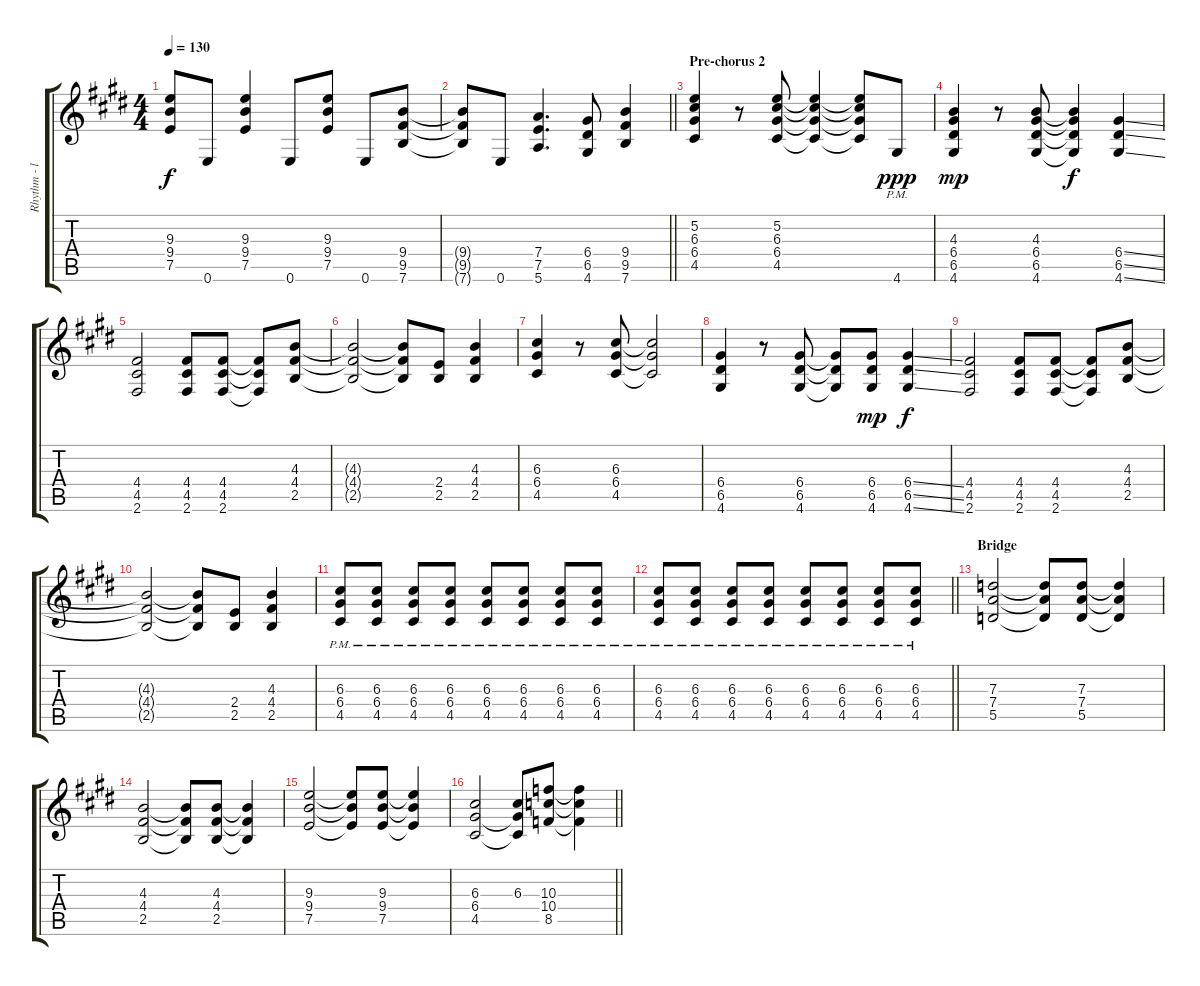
\track ("Rhythm - left" "Rhythm - l") {instrument overdrivenguitar}
\staff {score tabs}
\tuning (E4 B3 G3 D3 A2 E2) {hide}
\ts (4 4)
\tempo 130
\clef g2
\ks e
(9.3{t} 9.4{t} 7.5{t}).8{dy f} 0.6.8 (9.3 9.4 7.5).4 0.6.8 (9.3 9.4 7.5).8 0.6.8 (9.4 9.5 7.6).8 |
\barLineRight lightlight
\ks c#minor
(9.4{t} 9.5{t} 7.6{t}).8 0.6.8 (7.4 7.5 5.6).4{d} (6.4 6.5 4.6).8 (9.4 9.5 7.6).4 |
\section ("" "Pre-chorus 2")
\ks e
(5.2 6.3 6.4 4.5).4 r.8 (5.2 6.3 6.4 4.5).8 (5.2{t} 6.3{t} 6.4{t} 4.5{t}).4 (5.2{t} 6.3{t} 6.4{t} 4.5{t}).8 4.6{pm}.8{dy ppp} |
\ks c#minor
(4.3 6.4 6.5 4.6).4{dy mp} r.8 (4.3 6.4 6.5 4.6).8 (4.3{t} 6.4{t} 6.5{t} 4.6{t}).4{dy f} (6.4{ss} 6.5{ss} 4.6{ss}).4 |
\ks e
(4.4 4.5 2.6).2 (4.4 4.5 2.6).8 (4.4 4.5 2.6).8 (4.4{t} 4.5{t} 2.6{t}).8 (4.3 4.4 2.5).8 |
\ks c#minor
(4.3{t} 4.4{t} 2.5{t}).2 (4.3{t} 4.4{t} 2.5{t}).8 (2.4 2.5).8 (4.3 4.4 2.5).4 |
\ks e
(6.3 6.4 4.5).4 r.8 (6.3 6.4 4.5).8 (6.3{t} 6.4{t} 4.5{t}).2 |
\ks c#minor
(6.4 6.5 4.6).4 r.8 (6.4 6.5 4.6).8 (6.4{t} 6.5{t} 4.6{t}).8 (6.4 6.5 4.6).8{dy mp} (6.4{ss} 6.5{ss} 4.6{ss}).4{dy f} |
\ks e
(4.4 4.5 2.6).2 (4.4 4.5 2.6).8 (4.4 4.5 2.6).8 (4.4{t} 4.5{t} 2.6{t}).8 (4.3 4.4 2.5).8 |
\ks c#minor
(4.3{t} 4.4{t} 2.5{t}).2 (4.3{t} 4.4{t} 2.5{t}).8 (2.4 2.5).8 (4.3 4.4 2.5).4 |
\ks e
(6.3{pm} 6.4{pm} 4.5{pm}).8 (6.3{pm} 6.4{pm} 4.5{pm}).8 (6.3{pm} 6.4{pm} 4.5{pm}).8 (6.3{pm} 6.4{pm} 4.5{pm}).8 (6.3{pm} 6.4{pm} 4.5{pm}).8 (6.3{pm} 6.4{pm} 4.5{pm}).8 (6.3{pm} 6.4{pm} 4.5{pm}).8 (6.3{pm} 6.4{pm} 4.5{pm}).8 |
\barLineRight lightlight
\ks c#minor
(6.3{pm} 6.4{pm} 4.5{pm}).8 (6.3{pm} 6.4{pm} 4.5{pm}).8 (6.3{pm} 6.4{pm} 4.5{pm}).8 (6.3{pm} 6.4{pm} 4.5{pm}).8 (6.3{pm} 6.4{pm} 4.5{pm}).8 (6.3{pm} 6.4{pm} 4.5{pm}).8 (6.3{pm} 6.4{pm} 4.5{pm}).8 (6.3{pm} 6.4{pm} 4.5{pm}).8 |
\section ("" "Bridge")
\ks e
(7.3 7.4 5.5).2 (7.3{t} 7.4{t} 5.5{t}).8 (7.3 7.4 5.5).8 (7.3{t} 7.4{t} 5.5{t}).4 |
\ks c#minor
(4.3 4.4 2.5).2 (4.3{t} 4.4{t} 2.5{t}).8 (4.3 4.4 2.5).8 (4.3{t} 4.4{t} 2.5{t}).4 |
\ks e
(9.3 9.4 7.5).2 (9.3{t} 9.4{t} 7.5{t}).8 (9.3 9.4 7.5).8 (9.3{t} 9.4{t} 7.5{t}).4 |
\barLineRight lightlight
\ks c#minor
(6.3 6.4 4.5).2 (6.3 6.4{t} 4.5{t}).8 (10.3 10.4 8.5).8 (10.3{t} 10.4{t} 8.5{t}).4
